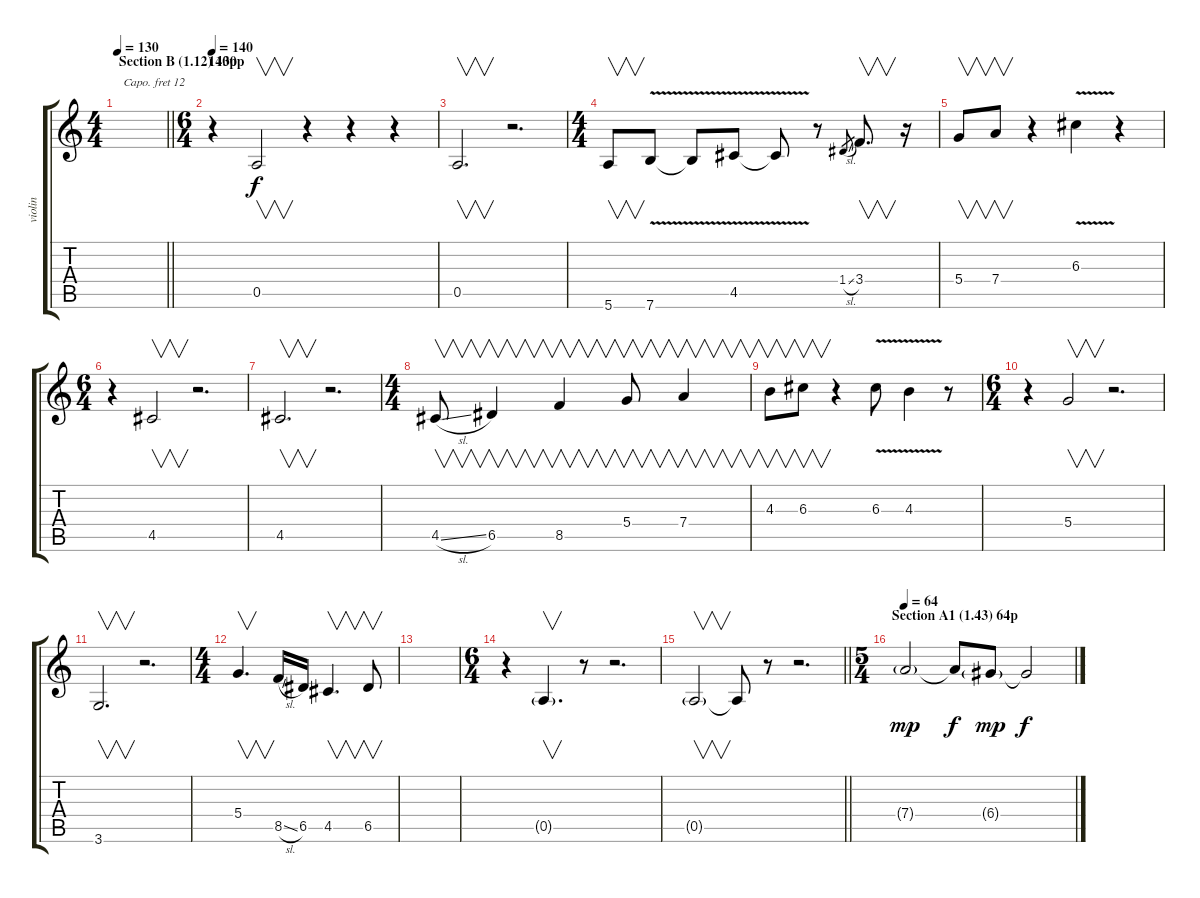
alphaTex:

\track ("violin" "violin") {instrument violin}
\staff {score tabs}
\capo 12
\tuning (E4 B3 G3 D3 A2 E2) {hide}
\ts (4 4)
\section ("" "Section B (1.12) 130p")
\tempo 130
\clef g2
\barLineRight lightlight
\ks c
|
\ts (6 4)
\section ("" "140p")
\tempo 140
r.4 0.5.2{v} r.4 r.4 r.4 |
0.5.2{v d} r.2{d} |
\ts (4 4)
5.6.8{v} 7.6{v}.8 7.6{t}.8 4.5{v}.8 4.5{t}.8 r.8 1.4{sl}.8{gr} 3.4.8{v d} r.16 |
5.4.8{v} 7.4.8{v} r.4 6.3{v}.4 r.4 |
\ts (6 4)
r.4 4.5.2{v} r.2{d} |
4.5.2{v d} r.2{d} |
\ts (4 4)
4.5{sl}.8{v} 6.5.4{v} 8.5.4{v} 5.4.8{v} 7.4.4{v} |
4.3.8{v} 6.3.8{v} r.4 6.3{v}.8 4.3{v}.4 r.8 |
\ts (6 4)
r.4 5.4.2{v} r.2{d} |
3.6.2{v d} r.2{d} |
\ts (4 4)
5.4.4{v d} 8.5{sl}.16 6.5.16 4.5.4{v d} 6.5.8{v} |
|
\ts (6 4)
r.4 0.5{g}.4{v d} r.8 r.2{d} |
\barLineRight lightlight
0.5{g}.2{v} 0.5{t}.8 r.8 r.2{d} |
\ts (5 4)
\section ("" "Section A1 (1.43) 64p")
\tempo 64
7.4{g}.2{dy mp} 7.4{t}.8{dy f} 6.4{g}.8{dy mp} 6.4{t}.2{dy f}
